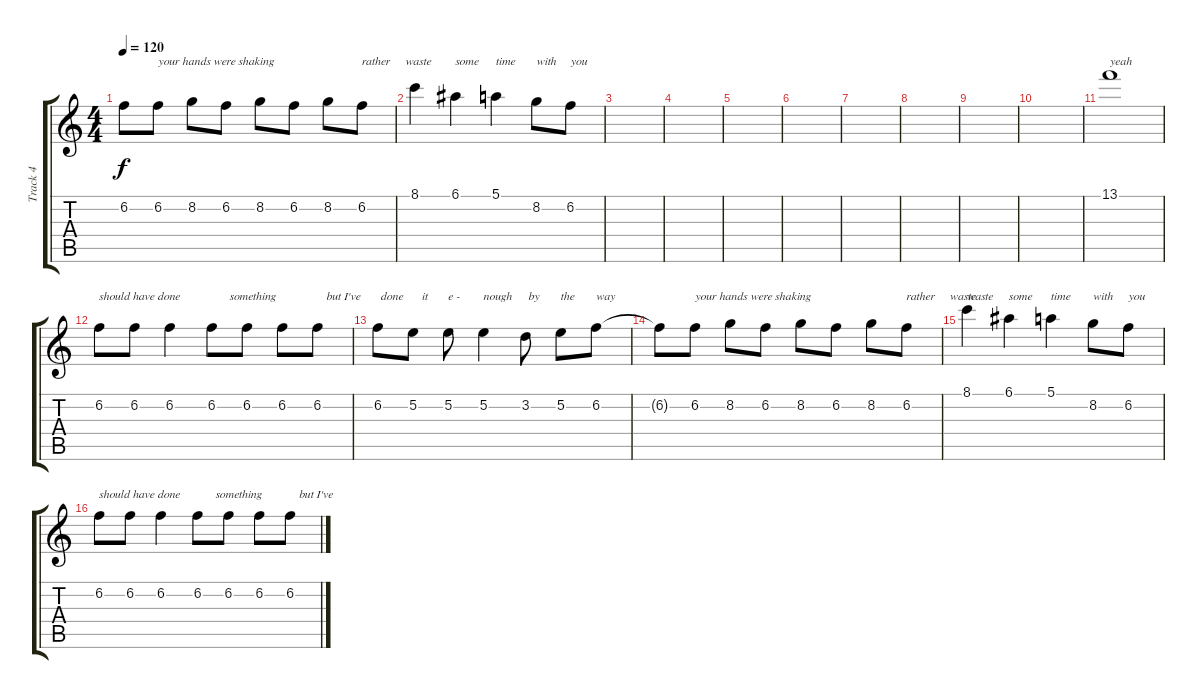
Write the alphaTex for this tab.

\track ("Track 4" "Track 4") {instrument overdrivenguitar}
\staff {score tabs}
\tuning (E4 B3 G3 D3 A2 E2) {hide}
\ts (4 4)
\tempo 120
\clef g2
\ks c
6.2{t}.8{dy f} 6.2.8{txt "your hands were shaking"} 8.2.8 6.2.8 8.2.8 6.2.8 8.2.8 6.2.8{txt "rather     waste"} |
8.1.4 6.1.4{txt "some"} 5.1.4{txt "time"} 8.2.8{txt "with"} 6.2.8{txt "you"} |
|
|
|
|
|
|
|
|
13.1.1{txt "yeah"} |
6.2.8{txt "should have done"} 6.2.8 6.2.4 6.2.8{txt "      something"} 6.2.8 6.2.8 6.2.8{txt "   but I've"} |
6.2.8{txt " done"} 5.2.8{txt "   it"} 5.2.8{txt "e -"} 5.2.4{txt "nough"} 3.2.8{txt " by"} 5.2.8{txt "the"} 6.2.8{txt "way"} |
6.2{t}.8 6.2.8{txt "your hands were shaking"} 8.2.8 6.2.8 8.2.8 6.2.8 8.2.8 6.2.8{txt "rather     waste"} |
8.1.4{txt "waste"} 6.1.4{txt "some"} 5.1.4{txt "time"} 8.2.8{txt "with"} 6.2.8{txt "you"} |
6.2.8{txt "should have done"} 6.2.8 6.2.4 6.2.8{txt "      something"} 6.2.8 6.2.8 6.2.8{txt "   but I've"}
